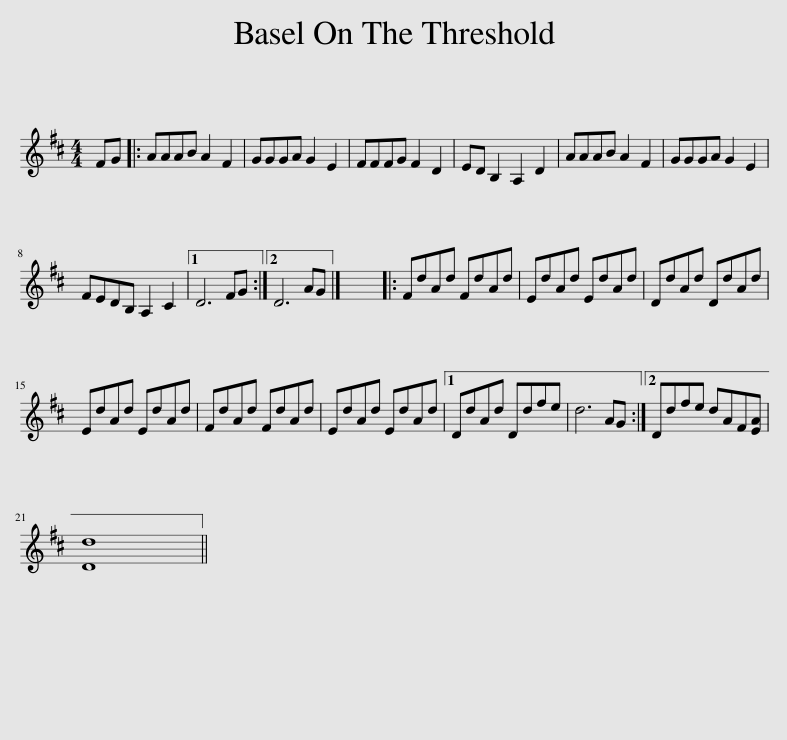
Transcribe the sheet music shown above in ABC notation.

X:1
L:1/8
M:4/4
I:linebreak $
K:D
V:1 treble
V:1
 FG |: AAAB A2 F2 | GGGA G2 E2 | FFFG F2 D2 | ED B,2 A,2 D2 | %5
 AAAB A2 F2 | GGGA G2 E2 |$ FEDB, A,2 C2 |1 D6 FG :|2 D6 AG |] %10
 x8 |: FdAd FdAd | EdAd EdAd | DdAd DdAd |$ EdAd EdAd | %15
 FdAd FdAd | EdAd EdAd |1 DdAd Ddfe | d6 AG :|2 Ddfe dAF[EA] |$ %20
 [Dd]8 || %21
